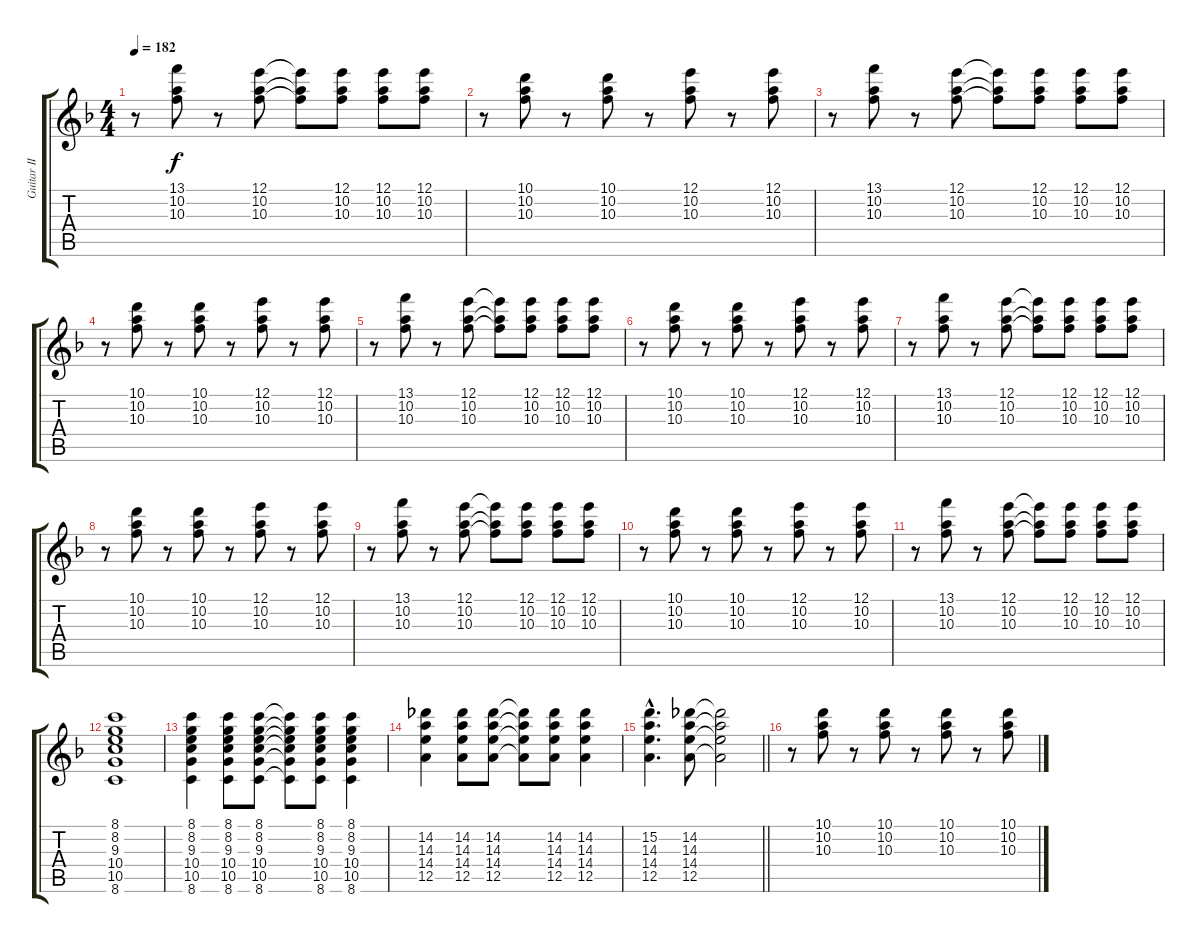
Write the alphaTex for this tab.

\track ("Guitar II" "Guitar II") {instrument distortionguitar}
\staff {score tabs}
\tuning (E4 B3 G3 D3 A2 E2) {hide}
\ts (4 4)
\tempo 182
\clef g2
\ks f
r.8{dy f} (13.1 10.2 10.3).8 r.8 (12.1 10.2 10.3).8 (12.1{t} 10.2{t} 10.3{t}).8 (12.1 10.2 10.3).8 (12.1 10.2 10.3).8 (12.1 10.2 10.3).8 |
r.8 (10.1 10.2 10.3).8 r.8 (10.1 10.2 10.3).8 r.8 (12.1 10.2 10.3).8 r.8 (12.1 10.2 10.3).8 |
r.8 (13.1 10.2 10.3).8 r.8 (12.1 10.2 10.3).8 (12.1{t} 10.2{t} 10.3{t}).8 (12.1 10.2 10.3).8 (12.1 10.2 10.3).8 (12.1 10.2 10.3).8 |
r.8 (10.1 10.2 10.3).8 r.8 (10.1 10.2 10.3).8 r.8 (12.1 10.2 10.3).8 r.8 (12.1 10.2 10.3).8 |
r.8 (13.1 10.2 10.3).8 r.8 (12.1 10.2 10.3).8 (12.1{t} 10.2{t} 10.3{t}).8 (12.1 10.2 10.3).8 (12.1 10.2 10.3).8 (12.1 10.2 10.3).8 |
r.8 (10.1 10.2 10.3).8 r.8 (10.1 10.2 10.3).8 r.8 (12.1 10.2 10.3).8 r.8 (12.1 10.2 10.3).8 |
r.8 (13.1 10.2 10.3).8 r.8 (12.1 10.2 10.3).8 (12.1{t} 10.2{t} 10.3{t}).8 (12.1 10.2 10.3).8 (12.1 10.2 10.3).8 (12.1 10.2 10.3).8 |
r.8 (10.1 10.2 10.3).8 r.8 (10.1 10.2 10.3).8 r.8 (12.1 10.2 10.3).8 r.8 (12.1 10.2 10.3).8 |
r.8 (13.1 10.2 10.3).8 r.8 (12.1 10.2 10.3).8 (12.1{t} 10.2{t} 10.3{t}).8 (12.1 10.2 10.3).8 (12.1 10.2 10.3).8 (12.1 10.2 10.3).8 |
r.8 (10.1 10.2 10.3).8 r.8 (10.1 10.2 10.3).8 r.8 (12.1 10.2 10.3).8 r.8 (12.1 10.2 10.3).8 |
r.8 (13.1 10.2 10.3).8 r.8 (12.1 10.2 10.3).8 (12.1{t} 10.2{t} 10.3{t}).8 (12.1 10.2 10.3).8 (12.1 10.2 10.3).8 (12.1 10.2 10.3).8 |
(8.1 8.2 9.3 10.4 10.5 8.6).1 |
(8.1 8.2 9.3 10.4 10.5 8.6).4 (8.1 8.2 9.3 10.4 10.5 8.6).8 (8.1 8.2 9.3 10.4 10.5 8.6).8 (8.1{t} 8.2{t} 9.3{t} 10.4{t} 10.5{t} 8.6{t}).8 (8.1 8.2 9.3 10.4 10.5 8.6).8 (8.1 8.2 9.3 10.4 10.5 8.6).4 |
(14.2 14.3 14.4 12.5).4 (14.2 14.3 14.4 12.5).8 (14.2 14.3 14.4 12.5).8 (14.2{t} 14.3{t} 14.4{t} 12.5{t}).8 (14.2 14.3 14.4 12.5).8 (14.2 14.3 14.4 12.5).4 |
\barLineRight lightlight
(15.2{hac} 14.3{hac} 14.4{hac} 12.5{hac}).4{d} (14.2 14.3 14.4 12.5).8 (14.2{t} 14.3{t} 14.4{t} 12.5{t}).2 |
r.8 (10.1 10.2 10.3).8 r.8 (10.1 10.2 10.3).8 r.8 (10.1 10.2 10.3).8 r.8 (10.1 10.2 10.3).8
